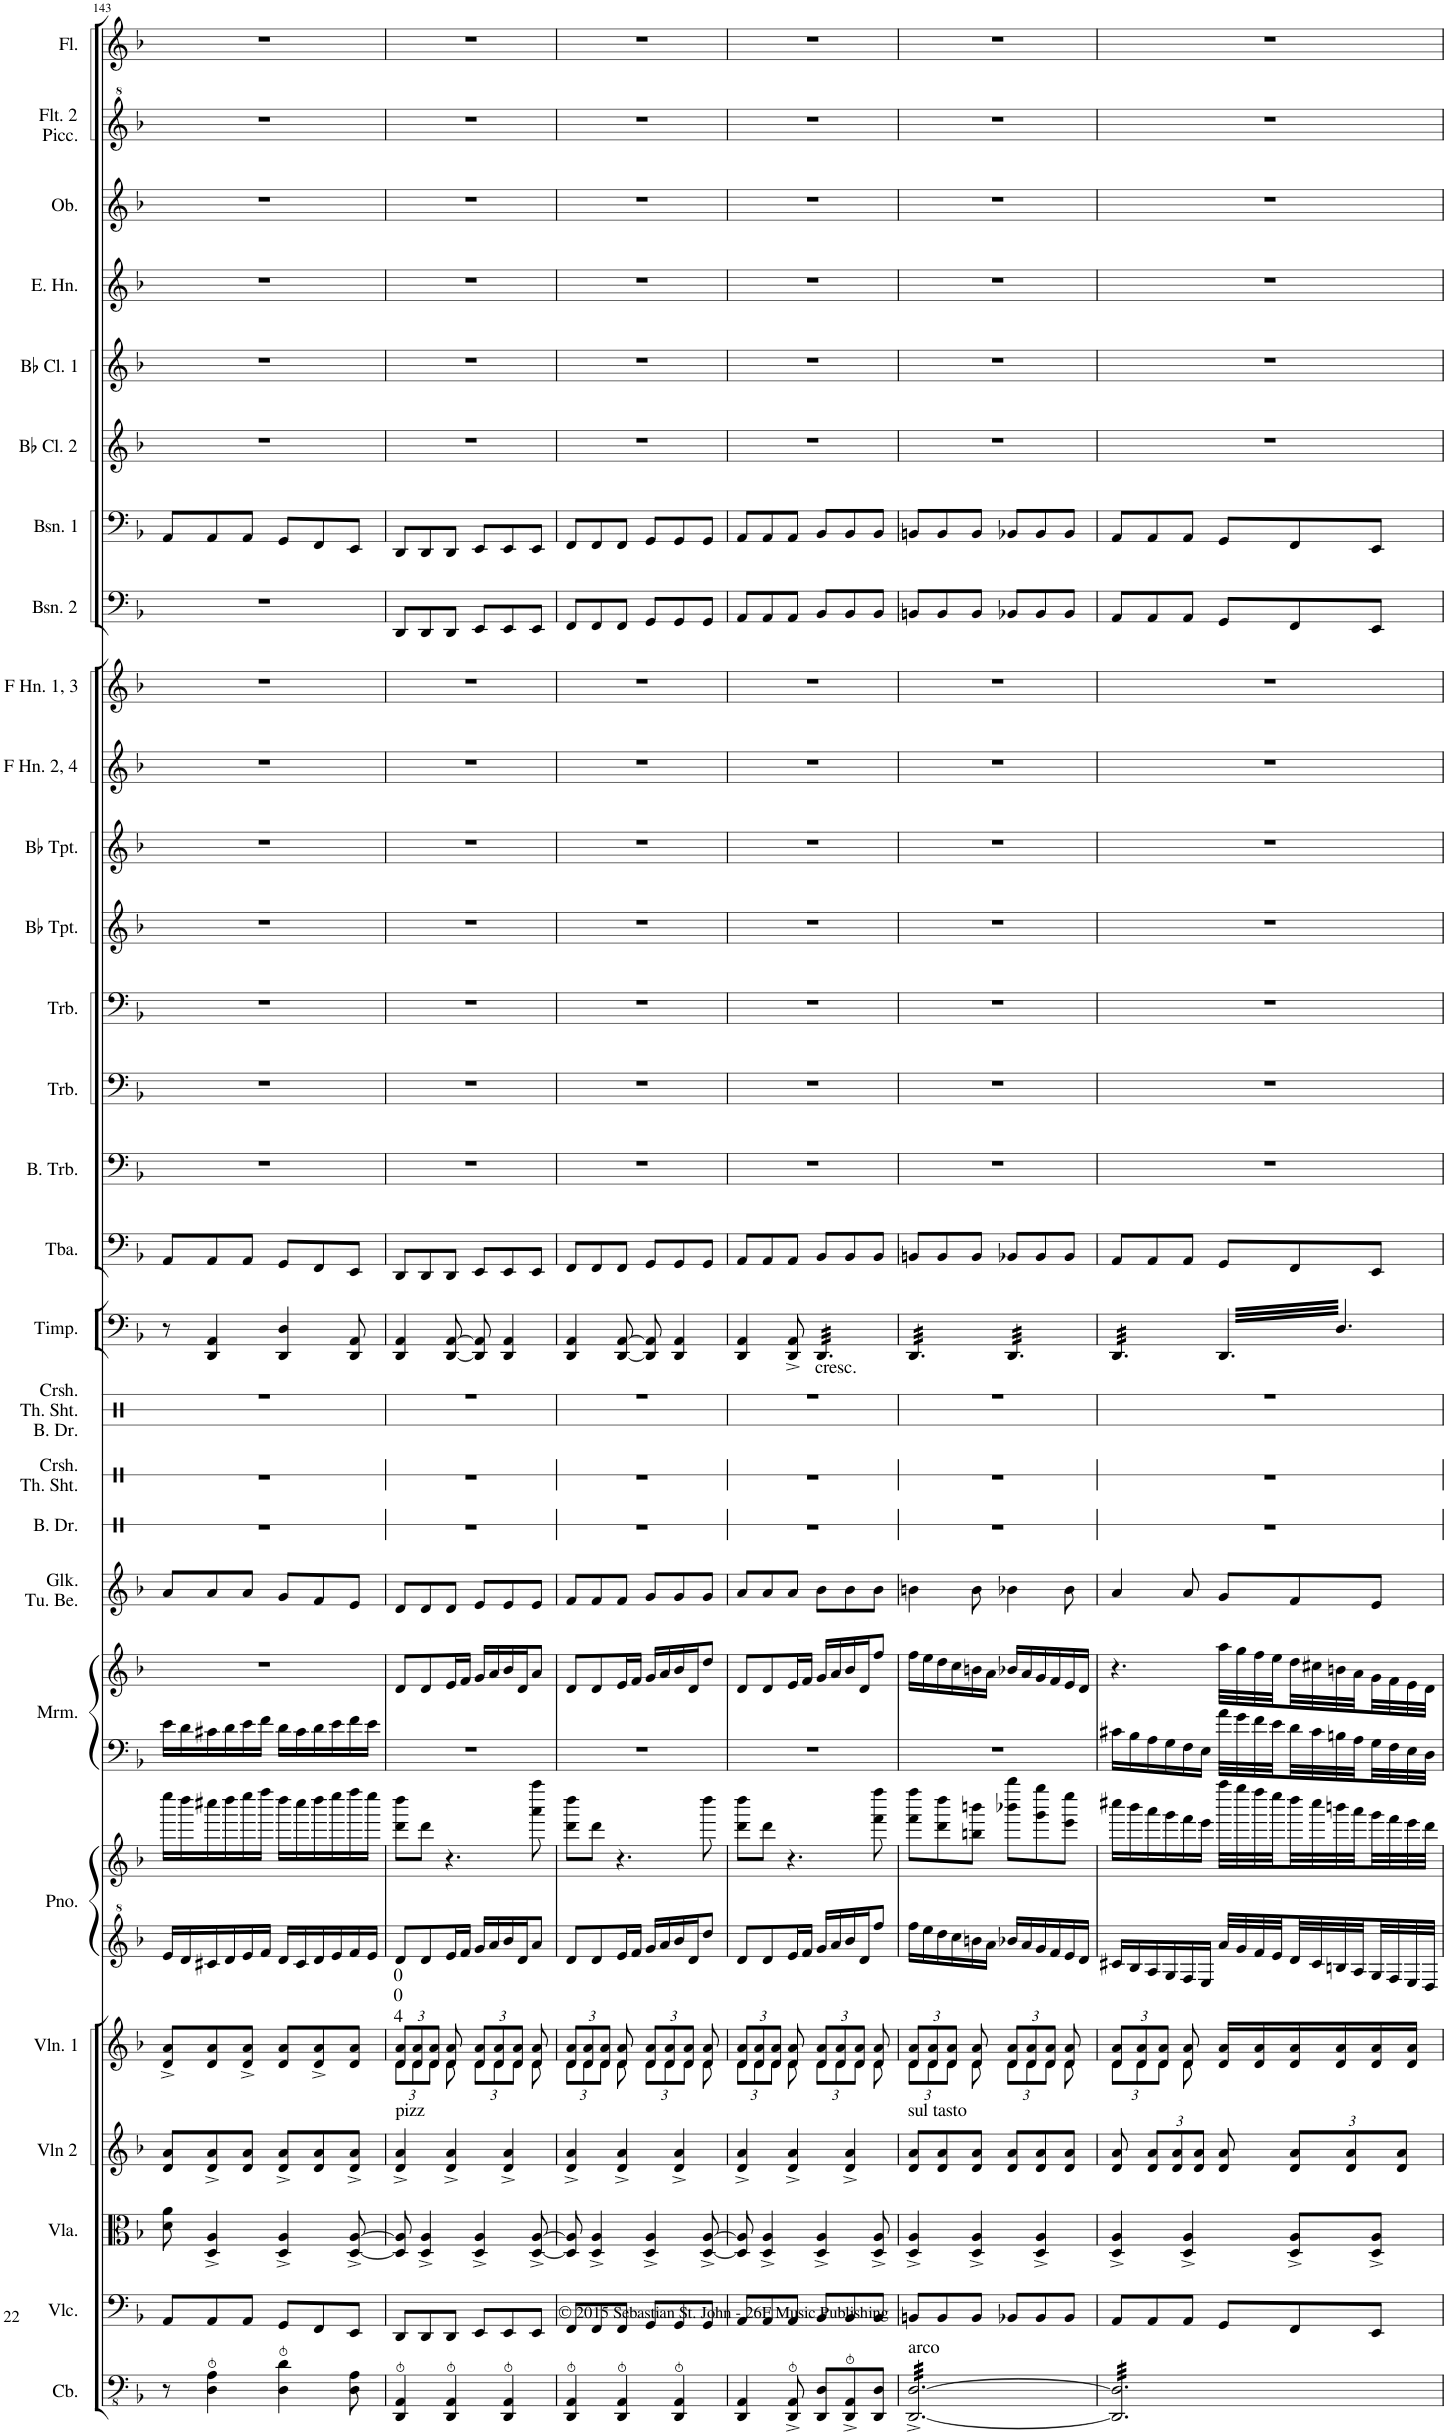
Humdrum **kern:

**kern	**kern	**kern	**kern	**kern	**kern	**kern	**kern	**kern	**kern	**kern	**kern	**kern	**kern	**kern	**kern	**kern	**kern	**kern	**kern	**kern	**kern	**kern	**kern	**kern	**kern	**kern	**kern	**kern	**kern
*part28	*part27	*part26	*part25	*part24	*part23	*part23	*part22	*part22	*part21	*part20	*part19	*part18	*part17	*part16	*part15	*part14	*part13	*part12	*part11	*part10	*part9	*part8	*part7	*part6	*part5	*part4	*part3	*part2	*part1
*staff30	*staff29	*staff28	*staff27	*staff26	*staff25	*staff24	*staff23	*staff22	*staff21	*staff20	*staff19	*staff18	*staff17	*staff16	*staff15	*staff14	*staff13	*staff12	*staff11	*staff10	*staff9	*staff8	*staff7	*staff6	*staff5	*staff4	*staff3	*staff2	*staff1
*I"Contrabass	*I"Violoncello	*I"Viola	*I"Violin 2	*I"Violin 1	*I"Piano	*	*I"Marimba	*	*I"Glockenspiel Tubular Bells	*I"Bass Drum	*I"Crash Thundersheet	*I"Crash Thundersheet Bass Drum	*I"Timpani	*I"Tuba	*I"Bass Trombone	*I"Trombone	*I"Trombone	*I"Bb Trumpet	*I"Trumpets in Bb	*I"Horn in F 2, 4	*I"Horn in F 1, 3	*I"Bassoon 2	*I"Bassoon 1	*I"Clarinets in Bb 2	*I"Bb Clarinet 1	*I"English Horn	*I"Oboes	*I"Flute 2 Piccolo	*I"Flutes
*I'Cb.	*I'Vlc.	*I'Vla.	*I'Vln 2	*I'Vln. 1	*I'Pno.	*	*I'Mrm.	*	*I'Glk. Tu. Be.	*I'B. Dr.	*I'Crsh. Th. Sht.	*I'Crsh. Th. Sht. B. Dr.	*I'Timp.	*I'Tba.	*I'B. Trb.	*I'Trb.	*I'Trb.	*I'Bb Tpt.	*	*	*	*I'Bsn. 2	*I'Bsn. 1	*	*I'Bb Cl. 1	*I'E. Hn.	*I'Ob.	*I'Flt. 2 Picc.	*I'Fl.
!!LO:PB:g=z
*clefFv4	*clefF4	*clefC3	*clefG2	*clefG2	*clefG^2	*clefG2	*clefF4	*clefG2	*clefG2	*clefX	*clefX	*clefX	*clefF4	*clefF4	*clefF4	*clefF4	*clefF4	*clefG2	*clefG2	*clefG2	*clefG2	*clefF4	*clefF4	*clefG2	*clefG2	*clefG2	*clefG2	*clefG^2	*clefG2
*ITrd7c12	*	*	*	*	*	*	*	*	*	*	*	*	*	*	*	*	*	*ITrd1c2	*ITrd1c2	*ITrd4c7	*ITrd4c7	*	*	*ITrd1c2	*ITrd1c2	*ITrd4c7	*	*ITrd-7c-12	*
*k[b-]	*k[b-]	*k[b-]	*k[b-]	*k[b-]	*k[b-]	*k[b-]	*k[b-]	*k[b-]	*k[b-]	*k[]	*k[]	*k[]	*k[b-]	*k[b-]	*k[b-]	*k[b-]	*k[b-]	*k[b-]	*k[b-]	*k[b-]	*k[b-]	*k[b-]	*k[b-]	*k[b-]	*k[b-]	*k[b-]	*k[b-]	*k[b-]	*k[b-]
*M6/8	*M6/8	*M6/8	*M6/8	*M6/8	*M6/8	*M6/8	*M6/8	*M6/8	*M6/8	*M6/8	*M6/8	*M6/8	*M6/8	*M6/8	*M6/8	*M6/8	*M6/8	*M6/8	*M6/8	*M6/8	*M6/8	*M6/8	*M6/8	*M6/8	*M6/8	*M6/8	*M6/8	*M6/8	*M6/8
=143	=143	=143	=143	=143	=143	=143	=143	=143	=143	=143	=143	=143	=143	=143	=143	=143	=143	=143	=143	=143	=143	=143	=143	=143	=143	=143	=143	=143	=143
8r	8AA/L	8d\ 8a\	8d/ 8a/L	8d/^ 8a/^L	16ee/LL	16eeee\LL	16e\LL	2.r	8a/L	2.r	2.r	2.r	8r	8AA/L	2.r	2.r	2.r	2.r	2.r	2.r	2.r	2.r	8AA/L	2.r	2.r	2.r	2.r	2.r	2.r
.	.	.	.	.	16dd/	16dddd\	16d\	.	.	.	.	.	.	.	.	.	.	.	.	.	.	.	.	.	.	.	.	.	.
4DD\ 4AA\	8AA/	4D/^ 4A/^	8d/^ 8a/^	8d/ 8a/	16cc#X/	16cccc#X\	16c#X\	.	8a/	.	.	.	4DD/ 4AA/	8AA/	.	.	.	.	.	.	.	.	8AA/	.	.	.	.	.	.
.	.	.	.	.	16dd/	16dddd\	16d\	.	.	.	.	.	.	.	.	.	.	.	.	.	.	.	.	.	.	.	.	.	.
.	8AA/J	.	8d/ 8a/J	8d/^ 8a/^J	16ee/	16eeee\	16e\	.	8a/J	.	.	.	.	8AA/J	.	.	.	.	.	.	.	.	8AA/J	.	.	.	.	.	.
.	.	.	.	.	16ff/JJ	16ffff\JJ	16f\JJ	.	.	.	.	.	.	.	.	.	.	.	.	.	.	.	.	.	.	.	.	.	.
4DD\ 4D\	8GG/L	4D/^ 4A/^	8d/^ 8a/^L	8d/ 8a/L	16dd/LL	16dddd\LL	16d\LL	.	8g/L	.	.	.	4DD/ 4D/	8GG/L	.	.	.	.	.	.	.	.	8GG/L	.	.	.	.	.	.
.	.	.	.	.	16cc#/	16cccc#\	16c#\	.	.	.	.	.	.	.	.	.	.	.	.	.	.	.	.	.	.	.	.	.	.
.	8FF/	.	8d/ 8a/	8d/^ 8a/^	16dd/	16dddd\	16d\	.	8f/	.	.	.	.	8FF/	.	.	.	.	.	.	.	.	8FF/	.	.	.	.	.	.
.	.	.	.	.	16ee/	16eeee\	16e\	.	.	.	.	.	.	.	.	.	.	.	.	.	.	.	.	.	.	.	.	.	.
8DD\ 8AA\	8EE/J	[8D/^ [8A/^	8d/^ 8a/^J	8d/ 8a/J	16ff/	16ffff\	16f\	.	8e/J	.	.	.	8DD/ 8AA/	8EE/J	.	.	.	.	.	.	.	.	8EE/J	.	.	.	.	.	.
.	.	.	.	.	16ee/JJ	16eeee\JJ	16e\JJ	.	.	.	.	.	.	.	.	.	.	.	.	.	.	.	.	.	.	.	.	.	.
=144	=144	=144	=144	=144	=144	=144	=144	=144	=144	=144	=144	=144	=144	=144	=144	=144	=144	=144	=144	=144	=144	=144	=144	=144	=144	=144	=144	=144	=144
*	*	*	*	*Xbrackettup	*	*	*	*	*	*	*	*	*	*	*	*	*	*	*	*	*	*	*	*	*	*	*	*	*
*	*	*	*	*^	*	*	*	*	*	*	*	*	*	*	*	*	*	*	*	*	*	*	*	*	*	*	*	*	*
!	!	!	!	!LO:TX:a:t=0	!	!	!	!	!	!	!	!	!	!	!	!	!	!	!	!	!	!	!	!	!	!	!	!	!	!
!	!	!	!	!LO:TX:a:t=0	!	!	!	!	!	!	!	!	!	!	!	!	!	!	!	!	!	!	!	!	!	!	!	!	!	!
!	!	!	!	!LO:TX:a:t=4	!	!	!	!	!	!	!	!	!	!	!	!	!	!	!	!	!	!	!	!	!	!	!	!	!	!
!	!	!	!LO:TX:a:t=pizz	!	!	!	!	!	!	!	!	!	!	!	!	!	!	!	!	!	!	!	!	!	!	!	!	!	!	!
4DDD/ 4AAA/	8DD/L	8D/] 8A/]	4d/^ 4a/^	12d/ 12a/L	12d\L	8dd/L	8ddd\ 8dddd\L	2.r	8d/L	8d/L	2.r	2.r	2.r	4DD/ 4AA/	8DD/L	2.r	2.r	2.r	2.r	2.r	2.r	2.r	8DD/L	8DD/L	2.r	2.r	2.r	2.r	2.r	2.r
.	.	.	.	12d/ 12a/	12d\	.	.	.	.	.	.	.	.	.	.	.	.	.	.	.	.	.	.	.	.	.	.	.	.	.
.	8DD/	4D/^ 4A/^	.	.	.	8dd/	8ddd\J	.	8d/	8d/	.	.	.	.	8DD/	.	.	.	.	.	.	.	8DD/	8DD/	.	.	.	.	.	.
.	.	.	.	12d/ 12a/J	12d\J	.	.	.	.	.	.	.	.	.	.	.	.	.	.	.	.	.	.	.	.	.	.	.	.	.
4DDD/ 4AAA/	8DD/J	.	4d/^ 4a/^	8d/ 8a/	8d\	16ee/L	4.r	.	16e/L	8d/J	.	.	.	[8DD/ [8AA/	8DD/J	.	.	.	.	.	.	.	8DD/J	8DD/J	.	.	.	.	.	.
.	.	.	.	.	.	16ff/JJ	.	.	16f/JJ	.	.	.	.	.	.	.	.	.	.	.	.	.	.	.	.	.	.	.	.	.
.	8EE/L	4D/^ 4A/^	.	12d/ 12a/L	12d\L	16gg/LL	.	.	16g/LL	8e/L	.	.	.	8DD/] 8AA/]	8EE/L	.	.	.	.	.	.	.	8EE/L	8EE/L	.	.	.	.	.	.
.	.	.	.	.	.	16aa/	.	.	16a/	.	.	.	.	.	.	.	.	.	.	.	.	.	.	.	.	.	.	.	.	.
.	.	.	.	12d/ 12a/	12d\	.	.	.	.	.	.	.	.	.	.	.	.	.	.	.	.	.	.	.	.	.	.	.	.	.
4DDD/ 4AAA/	8EE/	.	4d/^ 4a/^	.	.	16bb-/	.	.	16b-/	8e/	.	.	.	4DD/ 4AA/	8EE/	.	.	.	.	.	.	.	8EE/	8EE/	.	.	.	.	.	.
.	.	.	.	12d/ 12a/J	12d\J	.	.	.	.	.	.	.	.	.	.	.	.	.	.	.	.	.	.	.	.	.	.	.	.	.
.	.	.	.	.	.	16dd/J	.	.	16d/J	.	.	.	.	.	.	.	.	.	.	.	.	.	.	.	.	.	.	.	.	.
.	8EE/J	[8D/^ [8A/^	.	8d/ 8a/	8d\	8aa/J	8aaa\ 8aaaa\	.	8a/J	8e/J	.	.	.	.	8EE/J	.	.	.	.	.	.	.	8EE/J	8EE/J	.	.	.	.	.	.
=145	=145	=145	=145	=145	=145	=145	=145	=145	=145	=145	=145	=145	=145	=145	=145	=145	=145	=145	=145	=145	=145	=145	=145	=145	=145	=145	=145	=145	=145	=145
4DDD/ 4AAA/	8FF/L	8D/] 8A/]	4d/^ 4a/^	12d/ 12a/L	12d\L	8dd/L	8ddd\ 8dddd\L	2.r	8d/L	8f/L	2.r	2.r	2.r	4DD/ 4AA/	8FF/L	2.r	2.r	2.r	2.r	2.r	2.r	2.r	8FF/L	8FF/L	2.r	2.r	2.r	2.r	2.r	2.r
.	.	.	.	12d/ 12a/	12d\	.	.	.	.	.	.	.	.	.	.	.	.	.	.	.	.	.	.	.	.	.	.	.	.	.
.	8FF/	4D/^ 4A/^	.	.	.	8dd/	8ddd\J	.	8d/	8f/	.	.	.	.	8FF/	.	.	.	.	.	.	.	8FF/	8FF/	.	.	.	.	.	.
.	.	.	.	12d/ 12a/J	12d\J	.	.	.	.	.	.	.	.	.	.	.	.	.	.	.	.	.	.	.	.	.	.	.	.	.
4DDD/ 4AAA/	8FF/J	.	4d/^ 4a/^	8d/ 8a/	8d\	16ee/L	4.r	.	16e/L	8f/J	.	.	.	[8DD/ [8AA/	8FF/J	.	.	.	.	.	.	.	8FF/J	8FF/J	.	.	.	.	.	.
.	.	.	.	.	.	16ff/JJ	.	.	16f/JJ	.	.	.	.	.	.	.	.	.	.	.	.	.	.	.	.	.	.	.	.	.
.	8GG/L	4D/^ 4A/^	.	12d/ 12a/L	12d\L	16gg/LL	.	.	16g/LL	8g/L	.	.	.	8DD/] 8AA/]	8GG/L	.	.	.	.	.	.	.	8GG/L	8GG/L	.	.	.	.	.	.
.	.	.	.	.	.	16aa/	.	.	16a/	.	.	.	.	.	.	.	.	.	.	.	.	.	.	.	.	.	.	.	.	.
.	.	.	.	12d/ 12a/	12d\	.	.	.	.	.	.	.	.	.	.	.	.	.	.	.	.	.	.	.	.	.	.	.	.	.
4DDD/ 4AAA/	8GG/	.	4d/^ 4a/^	.	.	16bb-/	.	.	16b-/	8g/	.	.	.	4DD/ 4AA/	8GG/	.	.	.	.	.	.	.	8GG/	8GG/	.	.	.	.	.	.
.	.	.	.	12d/ 12a/J	12d\J	.	.	.	.	.	.	.	.	.	.	.	.	.	.	.	.	.	.	.	.	.	.	.	.	.
.	.	.	.	.	.	16dd/J	.	.	16d/J	.	.	.	.	.	.	.	.	.	.	.	.	.	.	.	.	.	.	.	.	.
.	8GG/J	[8D/^ [8A/^	.	8d/ 8a/	8d\	8ddd/J	8dddd\	.	8dd/J	8g/J	.	.	.	.	8GG/J	.	.	.	.	.	.	.	8GG/J	8GG/J	.	.	.	.	.	.
=146	=146	=146	=146	=146	=146	=146	=146	=146	=146	=146	=146	=146	=146	=146	=146	=146	=146	=146	=146	=146	=146	=146	=146	=146	=146	=146	=146	=146	=146	=146
4DDD/ 4AAA/	8AA/L	8D/] 8A/]	4d/^ 4a/^	12d/ 12a/L	12d\L	8dd/L	8ddd\ 8dddd\L	2.r	8d/L	8a/L	2.r	2.r	2.r	4DD/ 4AA/	8AA/L	2.r	2.r	2.r	2.r	2.r	2.r	2.r	8AA/L	8AA/L	2.r	2.r	2.r	2.r	2.r	2.r
.	.	.	.	12d/ 12a/	12d\	.	.	.	.	.	.	.	.	.	.	.	.	.	.	.	.	.	.	.	.	.	.	.	.	.
.	8AA/	4D/^ 4A/^	.	.	.	8dd/	8ddd\J	.	8d/	8a/	.	.	.	.	8AA/	.	.	.	.	.	.	.	8AA/	8AA/	.	.	.	.	.	.
.	.	.	.	12d/ 12a/J	12d\J	.	.	.	.	.	.	.	.	.	.	.	.	.	.	.	.	.	.	.	.	.	.	.	.	.
8DDD/^ 8AAA/^	8AA/J	.	4d/^ 4a/^	8d/ 8a/	8d\	16ee/L	4.r	.	16e/L	8a/J	.	.	.	8DD/^ 8AA/^	8AA/J	.	.	.	.	.	.	.	8AA/J	8AA/J	.	.	.	.	.	.
.	.	.	.	.	.	16ff/JJ	.	.	16f/JJ	.	.	.	.	.	.	.	.	.	.	.	.	.	.	.	.	.	.	.	.	.
!	!	!	!	!	!	!	!	!	!	!	!	!	!	!LO:TX:b:t=cresc.	!	!	!	!	!	!	!	!	!	!	!	!	!	!	!	!
8DDD/ 8DD/L	8BB-/L	4D/^ 4A/^	.	12d/ 12a/L	12d\L	16gg/LL	.	.	16g/LL	8b-\L	.	.	.	4.DD@32@/	8BB-/L	.	.	.	.	.	.	.	8BB-/L	8BB-/L	.	.	.	.	.	.
.	.	.	.	.	.	16aa/	.	.	16a/	.	.	.	.	.	.	.	.	.	.	.	.	.	.	.	.	.	.	.	.	.
.	.	.	.	12d/ 12a/	12d\	.	.	.	.	.	.	.	.	.	.	.	.	.	.	.	.	.	.	.	.	.	.	.	.	.
8DDD/^ 8AAA/^	8BB-/	.	4d/^ 4a/^	.	.	16bb-/	.	.	16b-/	8b-\	.	.	.	.	8BB-/	.	.	.	.	.	.	.	8BB-/	8BB-/	.	.	.	.	.	.
.	.	.	.	12d/ 12a/J	12d\J	.	.	.	.	.	.	.	.	.	.	.	.	.	.	.	.	.	.	.	.	.	.	.	.	.
.	.	.	.	.	.	16dd/J	.	.	16d/J	.	.	.	.	.	.	.	.	.	.	.	.	.	.	.	.	.	.	.	.	.
8DDD/ 8DD/J	8BB-/J	8D/^ 8A/^	.	8d/ 8a/	8d\	8fff/J	8fff\ 8ffff\	.	8ff/J	8b-\J	.	.	.	.	8BB-/J	.	.	.	.	.	.	.	8BB-/J	8BB-/J	.	.	.	.	.	.
=147	=147	=147	=147	=147	=147	=147	=147	=147	=147	=147	=147	=147	=147	=147	=147	=147	=147	=147	=147	=147	=147	=147	=147	=147	=147	=147	=147	=147	=147	=147
!	!	!	!LO:TX:a:t=sul tasto	!	!	!	!	!	!	!	!	!	!	!	!	!	!	!	!	!	!	!	!	!	!	!	!	!	!	!
!LO:TX:a:t=arco	!	!	!	!	!	!	!	!	!	!	!	!	!	!	!	!	!	!	!	!	!	!	!	!	!	!	!	!	!	!
[2.DDD/@32@^ [2.DD/@32@^	8BBn/L	4D/^ 4A/^	8d/ 8a/L	12d/ 12a/L	12d\L	16fff\LL	8fff\ 8ffff\L	2.r	16ff\LL	4bn\	2.r	2.r	2.r	4.DD@32@/	8BBn/L	2.r	2.r	2.r	2.r	2.r	2.r	2.r	8BBn/L	8BBn/L	2.r	2.r	2.r	2.r	2.r	2.r
.	.	.	.	.	.	16eee\	.	.	16ee\	.	.	.	.	.	.	.	.	.	.	.	.	.	.	.	.	.	.	.	.	.
.	.	.	.	12d/ 12a/	12d\	.	.	.	.	.	.	.	.	.	.	.	.	.	.	.	.	.	.	.	.	.	.	.	.	.
.	8BB/	.	8d/ 8a/	.	.	16ddd\	8ddd\ 8dddd\	.	16dd\	.	.	.	.	.	8BB/	.	.	.	.	.	.	.	8BB/	8BB/	.	.	.	.	.	.
.	.	.	.	12d/ 12a/J	12d\J	.	.	.	.	.	.	.	.	.	.	.	.	.	.	.	.	.	.	.	.	.	.	.	.	.
.	.	.	.	.	.	16ccc\	.	.	16cc\	.	.	.	.	.	.	.	.	.	.	.	.	.	.	.	.	.	.	.	.	.
.	8BB/J	4D/^ 4A/^	8d/ 8a/J	8d/ 8a/	8d\	16bbn\	8bbn\ 8bbbn\J	.	16bn\	8b\	.	.	.	.	8BB/J	.	.	.	.	.	.	.	8BB/J	8BB/J	.	.	.	.	.	.
.	.	.	.	.	.	16aa\JJ	.	.	16a\JJ	.	.	.	.	.	.	.	.	.	.	.	.	.	.	.	.	.	.	.	.	.
.	8BB-X/L	.	8d/ 8a/L	12d/ 12a/L	12d\L	16bb-X/LL	8bbb-X\ 8bbbb-\L	.	16b-X/LL	4b-X\	.	.	.	4.DD@32@/	8BB-X/L	.	.	.	.	.	.	.	8BB-X/L	8BB-X/L	.	.	.	.	.	.
.	.	.	.	.	.	16aa/	.	.	16a/	.	.	.	.	.	.	.	.	.	.	.	.	.	.	.	.	.	.	.	.	.
.	.	.	.	12d/ 12a/	12d\	.	.	.	.	.	.	.	.	.	.	.	.	.	.	.	.	.	.	.	.	.	.	.	.	.
.	8BB-/	4D/^ 4A/^	8d/ 8a/	.	.	16gg/	8ggg\ 8gggg\	.	16g/	.	.	.	.	.	8BB-/	.	.	.	.	.	.	.	8BB-/	8BB-/	.	.	.	.	.	.
.	.	.	.	12d/ 12a/J	12d\J	.	.	.	.	.	.	.	.	.	.	.	.	.	.	.	.	.	.	.	.	.	.	.	.	.
.	.	.	.	.	.	16ff/	.	.	16f/	.	.	.	.	.	.	.	.	.	.	.	.	.	.	.	.	.	.	.	.	.
.	8BB-/J	.	8d/ 8a/J	8d/ 8a/	8d\	16ee/	8eee\ 8eeee\J	.	16e/	8b-\	.	.	.	.	8BB-/J	.	.	.	.	.	.	.	8BB-/J	8BB-/J	.	.	.	.	.	.
.	.	.	.	.	.	16dd/JJ	.	.	16d/JJ	.	.	.	.	.	.	.	.	.	.	.	.	.	.	.	.	.	.	.	.	.
=148	=148	=148	=148	=148	=148	=148	=148	=148	=148	=148	=148	=148	=148	=148	=148	=148	=148	=148	=148	=148	=148	=148	=148	=148	=148	=148	=148	=148	=148	=148
2.DDD/]@32@ 2.DD/]@32@	8AA/L	4D/^ 4A/^	8d/ 8a/	12d/ 12a/L	12d\L	16cc#X/LL	16cccc#X\LL	16c#X\LL	4.r	4a/	2.r	2.r	2.r	4.DD@32@/	8AA/L	2.r	2.r	2.r	2.r	2.r	2.r	2.r	8AA/L	8AA/L	2.r	2.r	2.r	2.r	2.r	2.r
.	.	.	.	.	.	16b-/	16bbb-\	16B-\	.	.	.	.	.	.	.	.	.	.	.	.	.	.	.	.	.	.	.	.	.	.
.	.	.	.	12d/ 12a/	12d\	.	.	.	.	.	.	.	.	.	.	.	.	.	.	.	.	.	.	.	.	.	.	.	.	.
*	*	*	*Xbrackettup	*	*	*	*	*	*	*	*	*	*	*	*	*	*	*	*	*	*	*	*	*	*	*	*	*	*	*
.	8AA/	.	12d/ 12a/L	.	.	16a/	16aaa\	16A\	.	.	.	.	.	.	8AA/	.	.	.	.	.	.	.	8AA/	8AA/	.	.	.	.	.	.
.	.	.	.	12d/ 12a/J	12d\J	.	.	.	.	.	.	.	.	.	.	.	.	.	.	.	.	.	.	.	.	.	.	.	.	.
.	.	.	.	.	.	16g/	16ggg\	16G\	.	.	.	.	.	.	.	.	.	.	.	.	.	.	.	.	.	.	.	.	.	.
.	.	.	12d/ 12a/	.	.	.	.	.	.	.	.	.	.	.	.	.	.	.	.	.	.	.	.	.	.	.	.	.	.	.
.	8AA/J	4D/^ 4A/^	.	8d/ 8a/	8d\	16f/	16fff\	16F\	.	8a/	.	.	.	.	8AA/J	.	.	.	.	.	.	.	8AA/J	8AA/J	.	.	.	.	.	.
.	.	.	12d/ 12a/J	.	.	.	.	.	.	.	.	.	.	.	.	.	.	.	.	.	.	.	.	.	.	.	.	.	.	.
.	.	.	.	.	.	16e/JJ	16eee\JJ	16E\JJ	.	.	.	.	.	.	.	.	.	.	.	.	.	.	.	.	.	.	.	.	.	.
.	8GG/L	.	8d/ 8a/	16d/ 16a/LL	8ryy	32aa/LLL	32aaaa\LLL	32a\LLL	32aa\LLL	8g/L	.	.	.	12..DD@@64@@/	8GG/L	.	.	.	.	.	.	.	8GG/L	8GG/L	.	.	.	.	.	.
.	.	.	.	.	.	32gg/	32gggg\	32g\	32gg\	.	.	.	.	.	.	.	.	.	.	.	.	.	.	.	.	.	.	.	.	.
.	.	.	.	16d/ 16a/	.	32ff/	32ffff\	32f\	32ff\	.	.	.	.	.	.	.	.	.	.	.	.	.	.	.	.	.	.	.	.	.
.	.	.	.	.	.	32ee/	32eeee\	32e\	32ee\	.	.	.	.	.	.	.	.	.	.	.	.	.	.	.	.	.	.	.	.	.
.	8FF/	8D/^ 8A/^L	12d/ 12a/L	16d/ 16a/	4ryy	32dd/	32dddd\	32d\	32dd\	8f/	.	.	.	.	8FF/	.	.	.	.	.	.	.	8FF/	8FF/	.	.	.	.	.	.
.	.	.	.	.	.	32cc#/	32cccc#\	32c#\	32cc#X\	.	.	.	.	.	.	.	.	.	.	.	.	.	.	.	.	.	.	.	.	.
.	.	.	.	16d/ 16a/	.	32bn/	32bbbn\	32Bn\	32bn\	.	.	.	.	[16D@@32@@/KL	.	.	.	.	.	.	.	.	.	.	.	.	.	.	.	.
.	.	.	12d/ 12a/	.	.	.	.	.	.	.	.	.	.	.	.	.	.	.	.	.	.	.	.	.	.	.	.	.	.	.
.	.	.	.	.	.	32a/	32aaa\	32A\	32a\	.	.	.	.	.	.	.	.	.	.	.	.	.	.	.	.	.	.	.	.	.
.	8EE/J	8D/^ 8A/^J	.	16d/ 16a/	.	32g/	32ggg\	32G\	32g\	8e/J	.	.	.	8D@@32@@/J]	8EE/J	.	.	.	.	.	.	.	8EE/J	8EE/J	.	.	.	.	.	.
.	.	.	.	.	.	32f/	32fff\	32F\	32f\	.	.	.	.	.	.	.	.	.	.	.	.	.	.	.	.	.	.	.	.	.
.	.	.	12d/ 12a/J	.	.	.	.	.	.	.	.	.	.	.	.	.	.	.	.	.	.	.	.	.	.	.	.	.	.	.
.	.	.	.	16d/ 16a/JJ	.	32e/	32eee\	32E\	32e\	.	.	.	.	.	.	.	.	.	.	.	.	.	.	.	.	.	.	.	.	.
.	.	.	.	.	.	32d/JJJ	32ddd\JJJ	32D\JJJ	32d\JJJ	.	.	.	.	.	.	.	.	.	.	.	.	.	.	.	.	.	.	.	.	.
*	*	*	*	*v	*v	*	*	*	*	*	*	*	*	*	*	*	*	*	*	*	*	*	*	*	*	*	*	*	*	*
=	=	=	=	=	=	=	=	=	=	=	=	=	=	=	=	=	=	=	=	=	=	=	=	=	=	=	=	=	=
*-	*-	*-	*-	*-	*-	*-	*-	*-	*-	*-	*-	*-	*-	*-	*-	*-	*-	*-	*-	*-	*-	*-	*-	*-	*-	*-	*-	*-	*-
